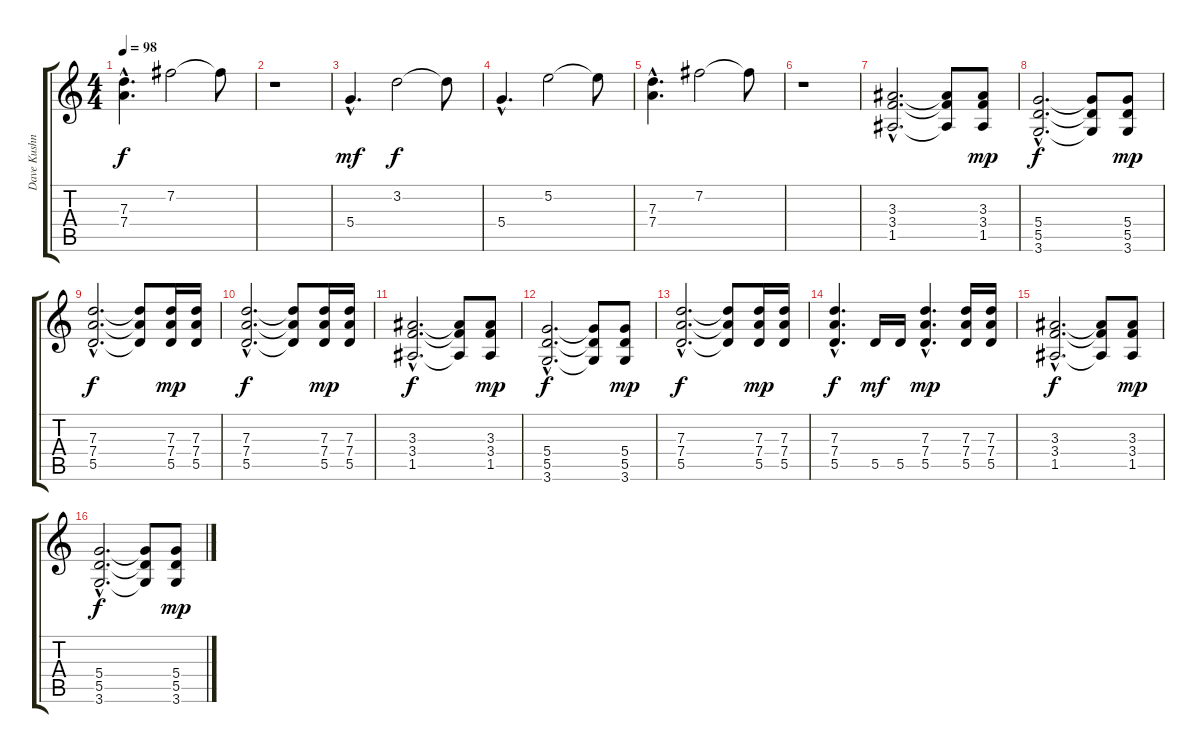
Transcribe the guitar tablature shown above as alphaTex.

\track ("Dave Kushner" "Dave Kushn") {instrument electricguitarjazz}
\staff {score tabs}
\tuning (E4 B3 G3 D3 A2 E2) {hide}
\ts (4 4)
\tempo 98
\clef g2
\ks c
(7.3{hac} 7.4{hac}).4{d dy f} 7.2.2 7.2{t}.8 |
r.1 |
5.4{hac}.4{d dy mf volume 14 instrument electricguitarjazz} 3.2.2{dy f} 3.2{t}.8 |
5.4{hac}.4{d} 5.2.2 5.2{t}.8 |
(7.3{hac} 7.4{hac}).4{d} 7.2.2 7.2{t}.8 |
r.1 |
(3.3{hac} 3.4{hac} 1.5{hac}).2{d volume 15 instrument distortionguitar} (3.3{t} 3.4{t} 1.5{t}).8 (3.3 3.4 1.5).8{dy mp} |
(5.4{hac} 5.5{hac} 3.6{hac}).2{d dy f} (5.4{t} 5.5{t} 3.6{t}).8 (5.4 5.5 3.6).8{dy mp} |
(7.3{hac} 7.4{hac} 5.5{hac}).2{d dy f} (7.3{t} 7.4{t} 5.5{t}).8 (7.3 7.4 5.5).16{dy mp} (7.3 7.4 5.5).16 |
(7.3{hac} 7.4{hac} 5.5{hac}).2{d dy f} (7.3{t} 7.4{t} 5.5{t}).8 (7.3 7.4 5.5).16{dy mp} (7.3 7.4 5.5).16 |
(3.3{hac} 3.4{hac} 1.5{hac}).2{d dy f volume 15 instrument distortionguitar} (3.3{t} 3.4{t} 1.5{t}).8 (3.3 3.4 1.5).8{dy mp} |
(5.4{hac} 5.5{hac} 3.6{hac}).2{d dy f} (5.4{t} 5.5{t} 3.6{t}).8 (5.4 5.5 3.6).8{dy mp} |
(7.3{hac} 7.4{hac} 5.5{hac}).2{d dy f} (7.3{t} 7.4{t} 5.5{t}).8 (7.3 7.4 5.5).16{dy mp} (7.3 7.4 5.5).16 |
(7.3{hac} 7.4{hac} 5.5{hac}).4{d dy f} 5.5.16{dy mf} 5.5.16 (7.3{hac} 7.4{hac} 5.5{hac}).4{d dy mp} (7.3 7.4 5.5).16 (7.3 7.4 5.5).16 |
(3.3{hac} 3.4{hac} 1.5{hac}).2{d dy f volume 15 instrument distortionguitar} (3.3{t} 3.4{t} 1.5{t}).8 (3.3 3.4 1.5).8{dy mp} |
(5.4{hac} 5.5{hac} 3.6{hac}).2{d dy f} (5.4{t} 5.5{t} 3.6{t}).8 (5.4 5.5 3.6).8{dy mp}
